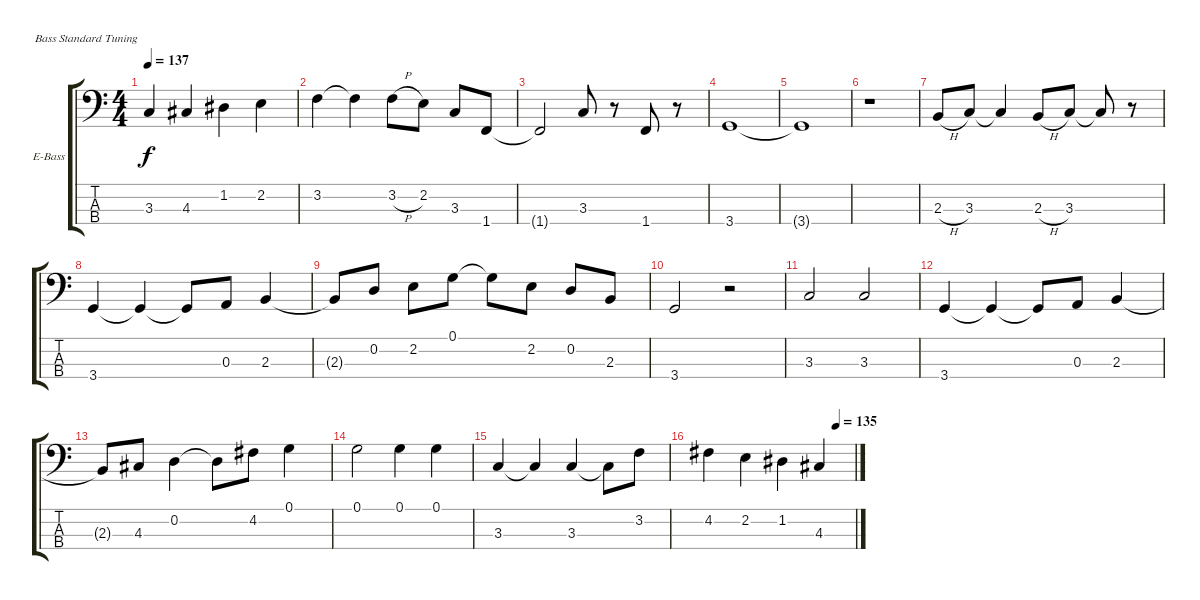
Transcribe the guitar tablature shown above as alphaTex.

\bracketExtendMode groupsimilarinstruments
\firstSystemTrackNameOrientation horizontal
\otherSystemsTrackNameOrientation horizontal
\track ("Bass" "E-Bass") {instrument electricbassfinger}
\staff {score tabs}
\tuning (G2 D2 A1 E1)
\ts (4 4)
\tempo 137
\clef f4
\ks c
3.3.4{dy f} 4.3.4 1.2.4 2.2.4 |
3.2.4 3.2{t}.4 3.2{h}.8 2.2.8 3.3.8 1.4.8 |
1.4{t}.2 3.3.8 r.8 1.4.8 r.8 |
3.4.1 |
3.4{t}.1 |
r.1 |
2.3{h}.8 3.3.8 3.3{t}.4 2.3{h}.8 3.3.8 3.3{t}.8 r.8 |
3.4.4 3.4{t}.4 3.4{t}.8 0.3.8 2.3.4 |
2.3{t}.8 0.2.8 2.2.8 0.1.8 0.1{t}.8 2.2.8 0.2.8 2.3.8 |
3.4.2 r.2 |
3.3.2 3.3.2 |
3.4.4 3.4{t}.4 3.4{t}.8 0.3.8 2.3.4 |
2.3{t}.8 4.3.8 0.2.4 0.2{t}.8 4.2.8 0.1.4 |
0.1.2 0.1.4 0.1.4 |
3.3.4 3.3{t}.4 3.3.4 3.3{t}.8 3.2.8 |
\tempo (135 0.875)
4.2.4 2.2.4 1.2.4 4.3.4
